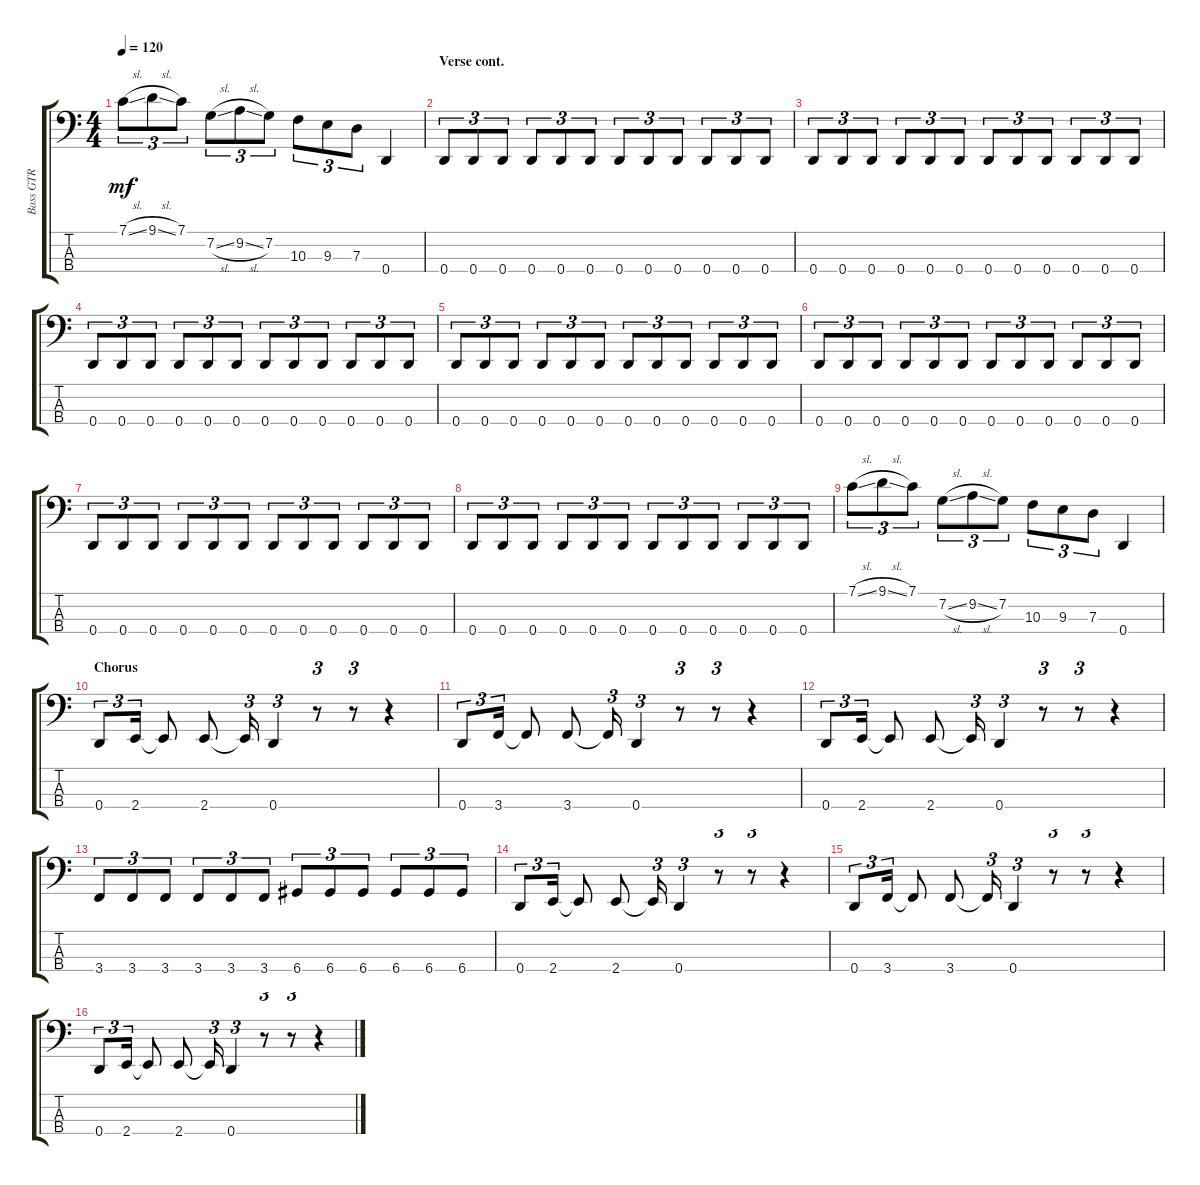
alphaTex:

\track ("Bass GTR" "Bass GTR") {instrument electricbassfinger}
\staff {score tabs}
\tuning (F2 C2 G1 D1) {hide}
\ts (4 4)
\tempo 120
\clef f4
\ks aminor
7.1{sl}.8{tu (3 2) dy mf} 9.1{sl}.8{tu (3 2)} 7.1.8{tu (3 2)} 7.2{sl}.8{tu (3 2)} 9.2{sl}.8{tu (3 2)} 7.2.8{tu (3 2)} 10.3.8{tu (3 2)} 9.3.8{tu (3 2)} 7.3.8{tu (3 2)} 0.4.4 |
\section ("" "Verse cont.")
0.4.8{tu (3 2)} 0.4.8{tu (3 2)} 0.4.8{tu (3 2)} 0.4.8{tu (3 2)} 0.4.8{tu (3 2)} 0.4.8{tu (3 2)} 0.4.8{tu (3 2)} 0.4.8{tu (3 2)} 0.4.8{tu (3 2)} 0.4.8{tu (3 2)} 0.4.8{tu (3 2)} 0.4.8{tu (3 2)} |
0.4.8{tu (3 2)} 0.4.8{tu (3 2)} 0.4.8{tu (3 2)} 0.4.8{tu (3 2)} 0.4.8{tu (3 2)} 0.4.8{tu (3 2)} 0.4.8{tu (3 2)} 0.4.8{tu (3 2)} 0.4.8{tu (3 2)} 0.4.8{tu (3 2)} 0.4.8{tu (3 2)} 0.4.8{tu (3 2)} |
0.4.8{tu (3 2)} 0.4.8{tu (3 2)} 0.4.8{tu (3 2)} 0.4.8{tu (3 2)} 0.4.8{tu (3 2)} 0.4.8{tu (3 2)} 0.4.8{tu (3 2)} 0.4.8{tu (3 2)} 0.4.8{tu (3 2)} 0.4.8{tu (3 2)} 0.4.8{tu (3 2)} 0.4.8{tu (3 2)} |
0.4.8{tu (3 2)} 0.4.8{tu (3 2)} 0.4.8{tu (3 2)} 0.4.8{tu (3 2)} 0.4.8{tu (3 2)} 0.4.8{tu (3 2)} 0.4.8{tu (3 2)} 0.4.8{tu (3 2)} 0.4.8{tu (3 2)} 0.4.8{tu (3 2)} 0.4.8{tu (3 2)} 0.4.8{tu (3 2)} |
0.4.8{tu (3 2)} 0.4.8{tu (3 2)} 0.4.8{tu (3 2)} 0.4.8{tu (3 2)} 0.4.8{tu (3 2)} 0.4.8{tu (3 2)} 0.4.8{tu (3 2)} 0.4.8{tu (3 2)} 0.4.8{tu (3 2)} 0.4.8{tu (3 2)} 0.4.8{tu (3 2)} 0.4.8{tu (3 2)} |
0.4.8{tu (3 2)} 0.4.8{tu (3 2)} 0.4.8{tu (3 2)} 0.4.8{tu (3 2)} 0.4.8{tu (3 2)} 0.4.8{tu (3 2)} 0.4.8{tu (3 2)} 0.4.8{tu (3 2)} 0.4.8{tu (3 2)} 0.4.8{tu (3 2)} 0.4.8{tu (3 2)} 0.4.8{tu (3 2)} |
0.4.8{tu (3 2)} 0.4.8{tu (3 2)} 0.4.8{tu (3 2)} 0.4.8{tu (3 2)} 0.4.8{tu (3 2)} 0.4.8{tu (3 2)} 0.4.8{tu (3 2)} 0.4.8{tu (3 2)} 0.4.8{tu (3 2)} 0.4.8{tu (3 2)} 0.4.8{tu (3 2)} 0.4.8{tu (3 2)} |
7.1{sl}.8{tu (3 2)} 9.1{sl}.8{tu (3 2)} 7.1.8{tu (3 2)} 7.2{sl}.8{tu (3 2)} 9.2{sl}.8{tu (3 2)} 7.2.8{tu (3 2)} 10.3.8{tu (3 2)} 9.3.8{tu (3 2)} 7.3.8{tu (3 2)} 0.4.4 |
\section ("" "Chorus")
0.4.8{tu (3 2)} 2.4.16{tu (3 2)} 2.4{t}.8 2.4.8 2.4{t}.16{tu (3 2)} 0.4.4{tu (3 2)} r.8{tu (3 2)} r.8{tu (3 2)} r.4 |
0.4.8{tu (3 2)} 3.4.16{tu (3 2)} 3.4{t}.8 3.4.8 3.4{t}.16{tu (3 2)} 0.4.4{tu (3 2)} r.8{tu (3 2)} r.8{tu (3 2)} r.4 |
0.4.8{tu (3 2)} 2.4.16{tu (3 2)} 2.4{t}.8 2.4.8 2.4{t}.16{tu (3 2)} 0.4.4{tu (3 2)} r.8{tu (3 2)} r.8{tu (3 2)} r.4 |
3.4.8{tu (3 2)} 3.4.8{tu (3 2)} 3.4.8{tu (3 2)} 3.4.8{tu (3 2)} 3.4.8{tu (3 2)} 3.4.8{tu (3 2)} 6.4.8{tu (3 2)} 6.4.8{tu (3 2)} 6.4.8{tu (3 2)} 6.4.8{tu (3 2)} 6.4.8{tu (3 2)} 6.4.8{tu (3 2)} |
0.4.8{tu (3 2)} 2.4.16{tu (3 2)} 2.4{t}.8 2.4.8 2.4{t}.16{tu (3 2)} 0.4.4{tu (3 2)} r.8{tu (3 2)} r.8{tu (3 2)} r.4 |
0.4.8{tu (3 2)} 3.4.16{tu (3 2)} 3.4{t}.8 3.4.8 3.4{t}.16{tu (3 2)} 0.4.4{tu (3 2)} r.8{tu (3 2)} r.8{tu (3 2)} r.4 |
0.4.8{tu (3 2)} 2.4.16{tu (3 2)} 2.4{t}.8 2.4.8 2.4{t}.16{tu (3 2)} 0.4.4{tu (3 2)} r.8{tu (3 2)} r.8{tu (3 2)} r.4
